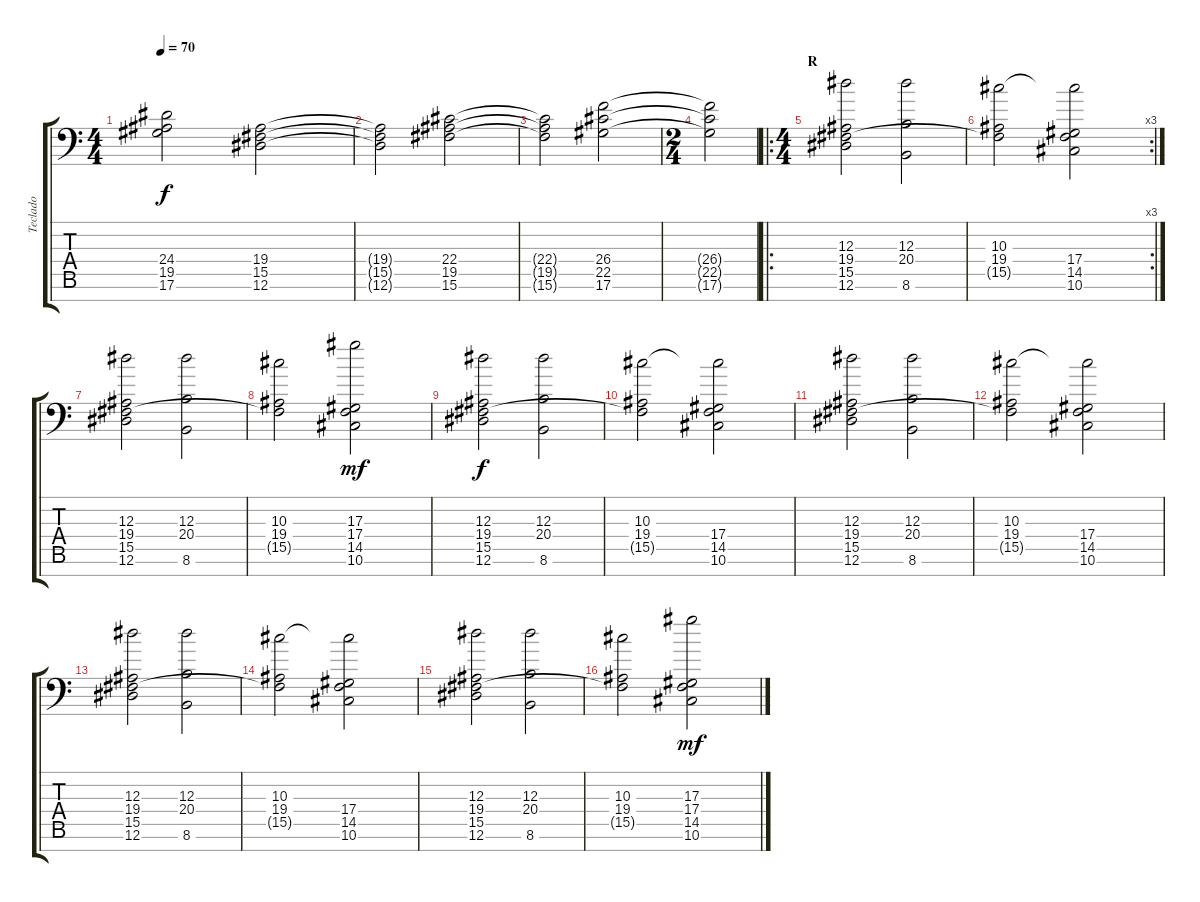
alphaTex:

\track ("Teclado" "Teclado") {instrument tremolostrings}
\staff {score tabs}
\tuning (Eb4 Eb4 Eb4 Eb2 Eb2 Eb2 Eb1) {hide}
\ts (4 4)
\tempo 70
\clef f4
\ks c
(24.4 19.5 17.6).2{dy f} (19.4 15.5 12.6).2 |
(19.4{t} 15.5{t} 12.6{t}).2 (22.4 19.5 15.6).2 |
(22.4{t} 19.5{t} 15.6{t}).2 (26.4 22.5 17.6).2 |
\ts (2 4)
(26.4{t} 22.5{t} 17.6{t}).2 |
\ro
\ts (4 4)
\section ("" "R")
(12.3 19.4 15.5 12.6).2 (12.3 20.4 8.6).2 |
\rc 3
(10.3 19.4 15.5{t}).2 (10.3{t} 17.4 14.5 10.6).2 |
(12.3 19.4 15.5 12.6).2 (12.3 20.4 8.6).2 |
(10.3 19.4 15.5{t}).2 (17.3 17.4 14.5 10.6).2{dy mf} |
(12.3 19.4 15.5 12.6).2{dy f} (12.3 20.4 8.6).2 |
(10.3 19.4 15.5{t}).2 (10.3{t} 17.4 14.5 10.6).2 |
(12.3 19.4 15.5 12.6).2 (12.3 20.4 8.6).2 |
(10.3 19.4 15.5{t}).2 (10.3{t} 17.4 14.5 10.6).2 |
(12.3 19.4 15.5 12.6).2 (12.3 20.4 8.6).2 |
(10.3 19.4 15.5{t}).2 (10.3{t} 17.4 14.5 10.6).2 |
(12.3 19.4 15.5 12.6).2 (12.3 20.4 8.6).2 |
(10.3 19.4 15.5{t}).2 (17.3 17.4 14.5 10.6).2{dy mf}
